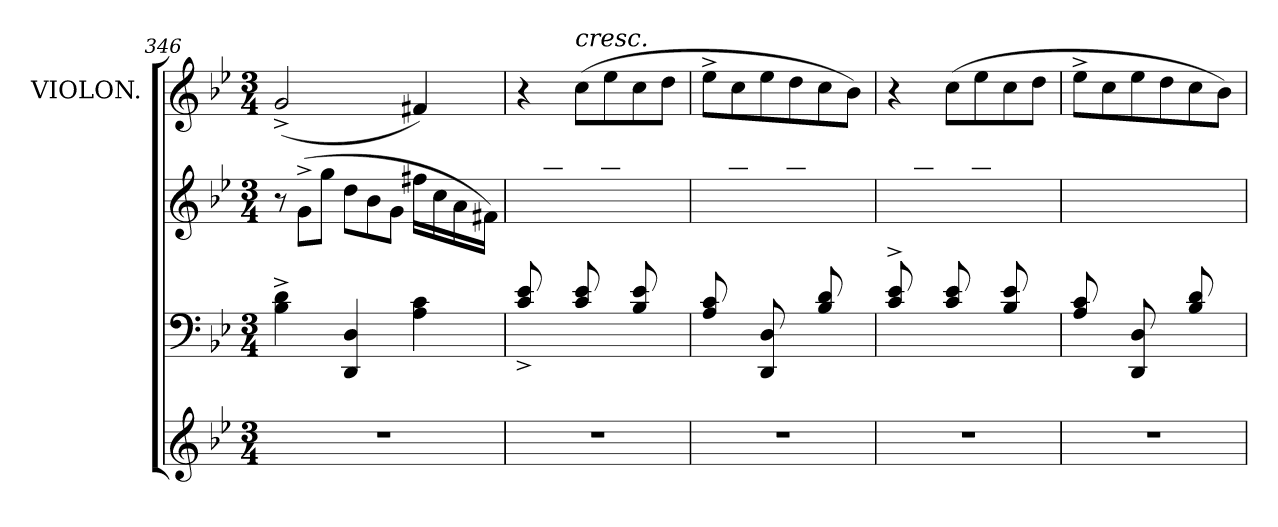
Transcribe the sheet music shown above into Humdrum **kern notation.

**kern	**kern	**kern	**kern
*part3	*part2	*part2	*part1
*staff4	*staff3	*staff2	*staff1
*	*	*	*I"VIOLON.
*clefG2	*clefF4	*clefG2	*clefG2
*k[b-e-]	*k[b-e-]	*k[b-e-]	*k[b-e-]
*B-:	*B-:	*B-:	*B-:
*M3/4	*M3/4	*M3/4	*M3/4
=346	=346	=346	=346
!LO:N:vis=1	!	!	!
*	*	*Xtuplet	*
2.r	4B-\^> 4d\^>	12r	(<2g^>/
.	.	(>12g^>\L	.
.	.	12gg\J	.
.	4DD/ 4D/	12dd\L	.
.	.	12b-\	.
.	.	12g\J	.
.	4A\ 4c\	16ff#X\LL	4f#X/)
.	.	16cc\	.
.	.	16a\	.
.	.	16f#X\JJ)	.
=347	=347	=347	=347
!	!LO:TX:b:i:t=cresc.	!	!
!LO:N:vis=1	!	!	!
*	*^	*	*
2.r	(>8c/^< 8e-/^<L	4ryy	8ryy	4r
.	8ryy	.	8a\^> 8ee-X\^> 8aa\^>	.
!	!	!	!	!LO:TX:a:i:t=cresc.
.	8c/ 8e-/	4ryy	8ryy	(>8cc\L
.	8ryy	.	8a-X\ 8ee-\ 8aa-X\	8ee-\
.	8B-/ 8e-/	4ryy	8ryy	8cc\
.	8ryy	.	8g\ 8ee-\ 8gg\J	8dd\J
=348	=348	=348	=348	=348
!LO:N:vis=1	!	!	!	!
2.r	8A/ 8c/L	4ryy	8ryy	8ee-^<\L
.	8ryy	.	8a\^> 8ee-X\^> 8aa\^>	8cc\
.	8DD/ 8D/	4ryy	8ryy	8ee-\
.	8ryy	.	8a-X\ 8ee-\ 8aa-X\	8dd\
.	8B-/ 8d/	4ryy	8ryy	8cc\
.	8ryy	.	8g\ 8ee-\ 8gg\J)	8b-\J)
!!LO:LB:g=z
=349	=349	=349	=349	=349
!LO:N:vis=1	!	!	!	!
2.r	(>8c/^< 8e-/^<L	2.ryy	8ryy	4r
.	8ryy	.	8a\^> 8ee-\^> 8aa\^>	.
.	8c/ 8e-/	.	8ryy	(>8cc\L
.	8ryy	.	8a-X\ 8ee-\ 8aa-X\	8ee-\
.	8B-/ 8e-/	.	8ryy	8cc\
.	8ryy	.	8g\ 8ee-\ 8gg\J	8dd\J
=350	=350	=350	=350	=350
!LO:N:vis=1	!	!	!	!
2.r	8A/ 8c/L	2.ryy	8ryy	8ee-^>\L
.	8ryy	.	8f#X\ 8cc\ 8ff#X\	8cc\
.	8DD/ 8D/	.	8ryy	8ee-\
.	8ryy	.	8f#\ 8cc\ 8ff#\	8dd\
.	8B-/ 8d/	.	8ryy	8cc\
.	8ryy	.	8g\ 8ee-\ 8gg\J)	8b-\J)
*	*v	*v	*	*
=	=	=	=
*-	*-	*-	*-
